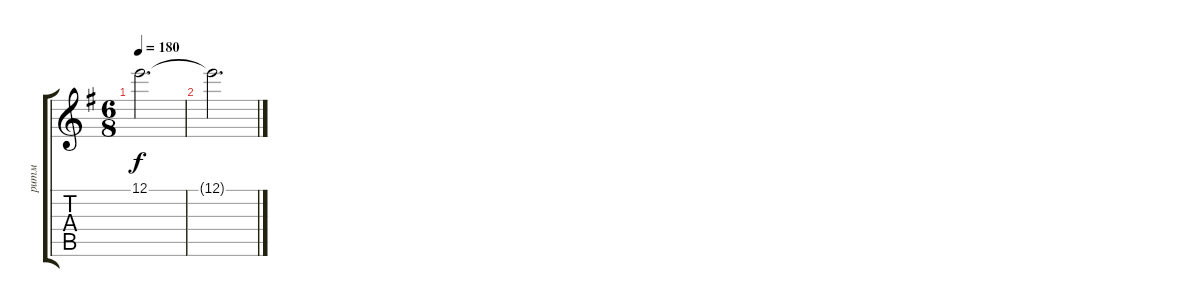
\track ("ритм" "ритм") {instrument acousticguitarsteel}
\staff {score tabs}
\tuning (E4 B3 G3 D3 A2 E2) {hide}
\ts (6 8)
\tempo 180
\clef g2
\ks eminor
12.1.2{d dy f} |
12.1{t}.2{d}
